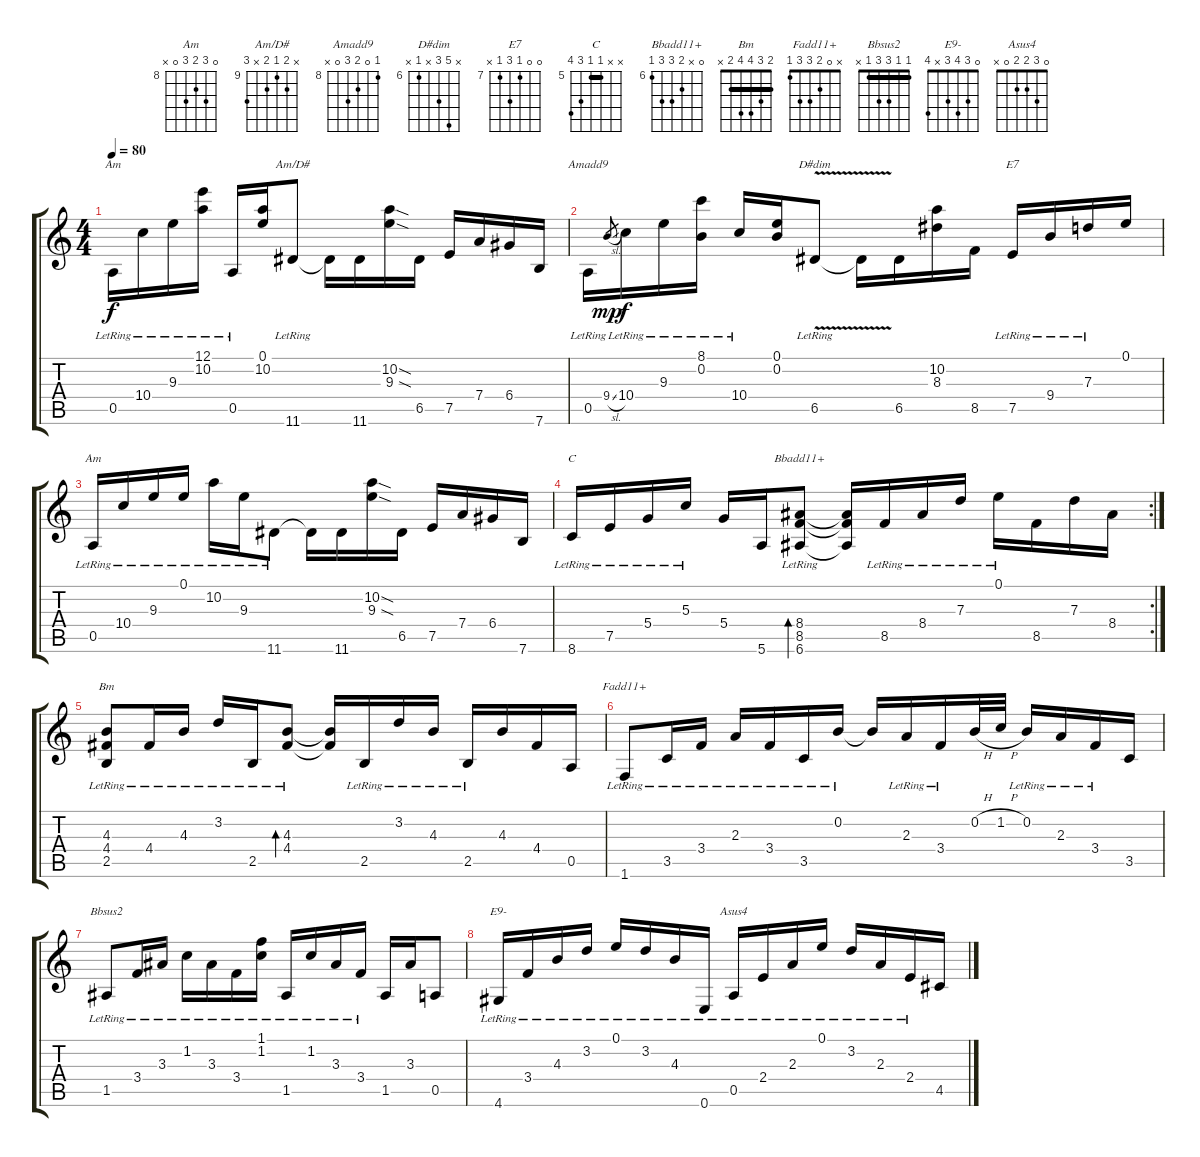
\track "" {instrument acousticguitarnylon}
\staff {score tabs}
\tuning (E4 B3 G3 D3 A2 E2) {hide}
\chord ("Am" 12 10 9 10 0 x) {firstfret 9}
\chord ("Am/D#" x 10 9 10 x 11) {firstfret 9}
\chord ("Amadd9" 8 0 9 10 0 x) {firstfret 8}
\chord ("D#dim" x 10 8 x 6 x) {firstfret 6}
\chord ("E7" 0 0 7 9 7 x) {firstfret 7}
\chord ("Am" 0 10 9 10 0 x) {firstfret 8}
\chord ("C" x x 5 5 7 8) {firstfret 5 barre 5}
\chord ("Bbadd11+" 0 x 7 8 8 6) {firstfret 6}
\chord ("Bm" 2 3 4 4 2 x) {barre 2}
\chord ("Fadd11+" x 0 2 3 3 1)
\chord ("Bbsus2" 1 1 3 3 1 x) {barre 1}
\chord ("E9-" 0 3 4 3 x 4)
\chord ("Asus4" 0 3 2 2 0 x)
\ts (4 4)
\tempo 80
\clef g2
\ks c
0.5{lr}.16{ch "Am" dy f instrument acousticguitarnylon} 10.4{lr}.16 9.3{lr}.16 (12.1 10.2{lr}).16 0.5{lr}.16 (0.1 10.2).16 11.6{lr}.8{ch "Am/D#"} 11.6{t}.16 11.6.16 (10.2{sod} 9.3{sod}).16 6.5.16 7.5.16 7.4.16 6.4.16 7.6.16 |
0.5{lr}.16{ch "Amadd9"} 9.4{sl}.8{gr dy mp} 10.4{lr}.16{dy f} 9.3{lr}.16 (8.1 0.2{lr}).16 10.4{lr}.16 (0.1 0.2).16 6.5{v lr}.8{ch "D#dim"} 6.5{t}.16 6.5.16 (10.2 8.3).16 8.5.16 7.5{lr}.16{ch "E7"} 9.4{lr}.16 7.3{lr}.16 0.1.16 |
0.5{lr}.16{ch "Am"} 10.4{lr}.16 9.3{lr}.16 0.1{lr}.16 10.2{lr}.16 9.3{lr}.16 11.6{lr}.8 11.6{t}.16 11.6.16 (10.2{sod} 9.3{sod}).16 6.5.16 7.5.16 7.4.16 6.4.16 7.6.16 |
\rc 2
8.6{lr}.16{ch "C"} 7.5{lr}.16 5.4{lr}.16 5.3{lr}.16 5.4.16 5.6.16 (8.4{lr} 8.5{lr} 6.6{lr}).8{bd 60 ch "Bbadd11+"} (8.4{t} 8.5{t} 6.6{t}).16 8.5{lr}.16 8.4{lr}.16 7.3{lr}.16 0.1{lr}.16 8.5.16 7.3.16 8.4.16 |
(4.3{lr} 4.4{lr} 2.5{lr}).8{ch "Bm"} 4.4{lr}.16 4.3{lr}.16 3.2{lr}.16 2.5{lr}.16 (4.3{lr} 4.4{lr}).8{bd 60} (4.3{t} 4.4{t}).16 2.5{lr}.16 3.2{lr}.16 4.3{lr}.16 2.5{lr}.16 4.3.16 4.4.16 0.5.16 |
1.6{lr}.8{ch "Fadd11+"} 3.5{lr}.16 3.4{lr}.16 2.3{lr}.16 3.4{lr}.16 3.5{lr}.16 0.2{lr}.16 0.2{t}.16 2.3{lr}.16 3.4{lr}.16 0.2{h}.32 1.2{h}.32 0.2{lr}.16 2.3{lr}.16 3.4{lr}.16 3.5.16 |
1.5{lr}.8{ch "Bbsus2"} 3.4{lr}.16 3.3{lr}.16 1.2{lr}.16 3.3{lr}.16 3.4{lr}.16 (1.1{lr} 1.2{lr}).16 1.5{lr}.16 1.2{lr}.16 3.3{lr}.16 3.4{lr}.16 1.5.16 3.3.16 0.5.8 |
4.6{lr}.16{ch "E9-"} 3.4{lr}.16 4.3{lr}.16 3.2{lr}.16 0.1{lr}.16 3.2{lr}.16 4.3{lr}.16 0.6{lr}.16 0.5{lr}.16{ch "Asus4"} 2.4{lr}.16 2.3{lr}.16 0.1{lr}.16 3.2{lr}.16 2.3{lr}.16 2.4{lr}.16 4.5.16
